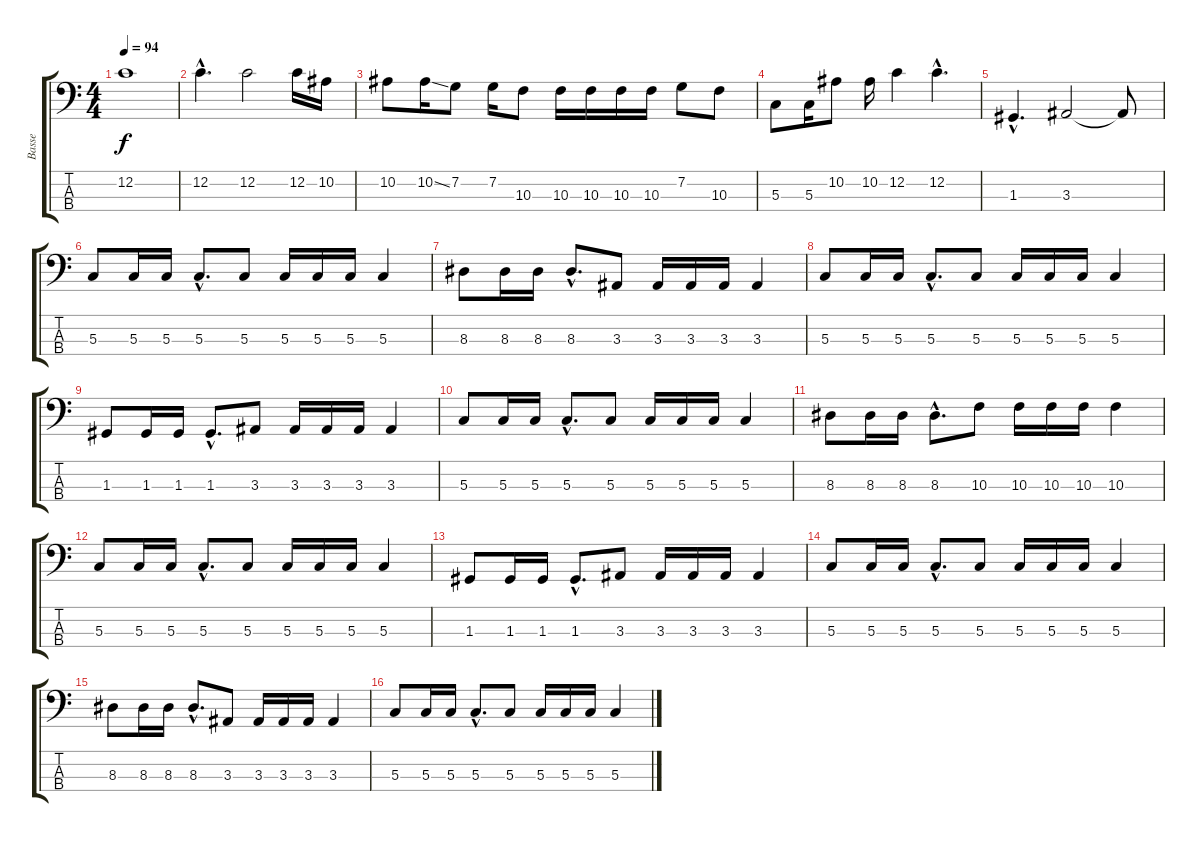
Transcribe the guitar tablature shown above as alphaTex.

\track ("Basse" "Basse") {instrument electricbassfinger}
\staff {score tabs}
\tuning (G2 C2 G1 C1) {hide}
\ts (4 4)
\tempo 94
\clef f4
\ks c
12.2{t}.1{dy f} |
12.2{hac}.4{d} 12.2.2 12.2.16 10.2.16 |
10.2.8 10.2{ss}.16 7.2.8 7.2.16 10.3.8 10.3.16 10.3.16 10.3.16 10.3.16 7.2.8 10.3.8 |
5.3.8 5.3.16 10.2.8 10.2.16 12.2.4 12.2{hac}.4{d} |
1.3{hac}.4{d} 3.3.2 3.3{t}.8 |
5.3.8 5.3.16 5.3.16 5.3{hac}.8{d} 5.3.8 5.3.16 5.3.16 5.3.16 5.3.4 |
8.3.8 8.3.16 8.3.16 8.3{hac}.8{d} 3.3.8 3.3.16 3.3.16 3.3.16 3.3.4 |
5.3.8 5.3.16 5.3.16 5.3{hac}.8{d} 5.3.8 5.3.16 5.3.16 5.3.16 5.3.4 |
1.3.8 1.3.16 1.3.16 1.3{hac}.8{d} 3.3.8 3.3.16 3.3.16 3.3.16 3.3.4 |
5.3.8 5.3.16 5.3.16 5.3{hac}.8{d} 5.3.8 5.3.16 5.3.16 5.3.16 5.3.4 |
8.3.8 8.3.16 8.3.16 8.3{hac}.8{d} 10.3.8 10.3.16 10.3.16 10.3.16 10.3.4 |
5.3.8 5.3.16 5.3.16 5.3{hac}.8{d} 5.3.8 5.3.16 5.3.16 5.3.16 5.3.4 |
1.3.8 1.3.16 1.3.16 1.3{hac}.8{d} 3.3.8 3.3.16 3.3.16 3.3.16 3.3.4 |
5.3.8 5.3.16 5.3.16 5.3{hac}.8{d} 5.3.8 5.3.16 5.3.16 5.3.16 5.3.4 |
8.3.8 8.3.16 8.3.16 8.3{hac}.8{d} 3.3.8 3.3.16 3.3.16 3.3.16 3.3.4 |
5.3.8 5.3.16 5.3.16 5.3{hac}.8{d} 5.3.8 5.3.16 5.3.16 5.3.16 5.3.4
